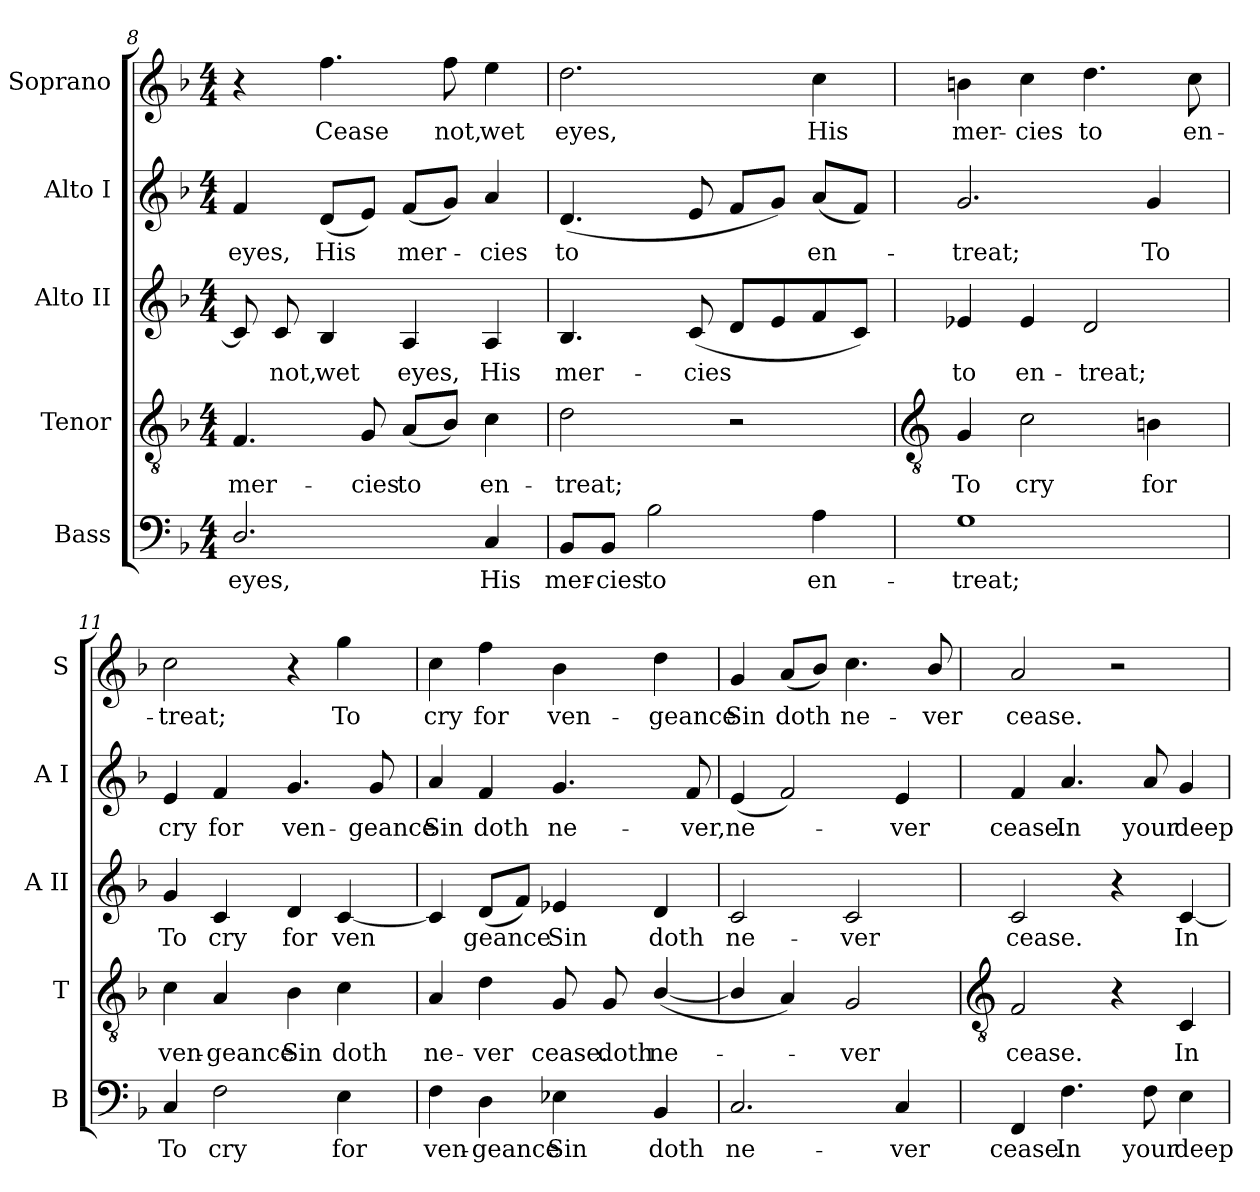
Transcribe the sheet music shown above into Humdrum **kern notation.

**kern	**text	**kern	**text	**kern	**text	**kern	**text	**kern	**text
*part5	*part5	*part4	*part4	*part3	*part3	*part2	*part2	*part1	*part1
*staff5	*staff5	*staff4	*staff4	*staff3	*staff3	*staff2	*staff2	*staff1	*staff1
*I"Bass	*	*I"Tenor	*	*I"Alto II	*	*I"Alto I	*	*I"Soprano	*
*I'B	*	*I'T	*	*I'A II	*	*I'A I	*	*I'S	*
*clefF4	*	*clefGv2	*	*clefG2	*	*clefG2	*	*clefG2	*
*k[b-]	*	*k[b-]	*	*k[b-]	*	*k[b-]	*	*k[b-]	*
*F:	*	*F:	*	*F:	*	*F:	*	*F:	*
*M4/4	*	*M4/4	*	*M4/4	*	*M4/4	*	*M4/4	*
=8	=8	=8	=8	=8	=8	=8	=8	=8	=8
!	!LO:LY:b	!	!LO:LY:b	!	!	!	!LO:LY:b	!	!
2.D/	eyes,	4.F	mer-	8c]	.	4f	eyes,	4r	.
!	!	!	!	!	!LO:LY:b	!	!	!	!
.	.	.	.	8c	not,	.	.	.	.
!	!	!	!	!	!LO:LY:b	!	!LO:LY:b	!	!LO:LY:b
.	.	.	.	4B-	wet	(<8dL	His	4.ff	Cease
!	!	!	!LO:LY:b	!	!	!	!	!	!
.	.	8G	-cies	.	.	8eJ)	.	.	.
!	!	!	!LO:LY:b	!	!LO:LY:b	!	!LO:LY:b	!	!
.	.	(<8AL	to	4A	eyes,	(<8fL	mer-	.	.
!	!	!	!	!	!	!	!	!	!LO:LY:b
.	.	8B-J)	.	.	.	8gJ)	.	8ff	not,
!	!LO:LY:b	!	!LO:LY:b	!	!LO:LY:b	!	!LO:LY:b	!	!LO:LY:b
4C	His	4c	en-	4A	His	4a	cies	4ee	wet
=9	=9	=9	=9	=9	=9	=9	=9	=9	=9
!	!LO:LY:b	!	!LO:LY:b	!	!LO:LY:b	!	!LO:LY:b	!	!LO:LY:b
8BB-/L	mer-	2d	-treat;	4.B-	mer-	(<4.d	to	2.dd	eyes,
!	!LO:LY:b	!	!	!	!	!	!	!	!
8BB-/J	-cies	.	.	.	.	.	.	.	.
!	!LO:LY:b	!	!	!	!	!	!	!	!
2B-	to	.	.	.	.	.	.	.	.
!	!	!	!	!	!LO:LY:b	!	!	!	!
.	.	.	.	(<8c	-cies	8e	.	.	.
.	.	2r	.	8dL	.	8fL	.	.	.
.	.	.	.	8e	.	8gJ)	.	.	.
!	!LO:LY:b	!	!	!	!	!	!LO:LY:b	!	!LO:LY:b
4A	en-	.	.	8f	.	(<8aL	en-	4cc	His
.	.	.	.	8cJ)	.	8fJ)	.	.	.
!!LO:LB:g=z
=10	=10	=10	=10	=10	=10	=10	=10	=10	=10
*	*	*clefGv2	*	*	*	*	*	*	*
!	!LO:LY:b	!	!LO:LY:b	!	!LO:LY:b	!	!LO:LY:b	!	!LO:LY:b
1G	-treat;	4G	To	4e-X	to	2.g	treat;	4bn	mer-
!	!	!	!LO:LY:b	!	!LO:LY:b	!	!	!	!LO:LY:b
.	.	2c	cry	4e-	en-	.	.	4cc	-cies
!	!	!	!	!	!LO:LY:b	!	!	!	!LO:LY:b
.	.	.	.	2d	-treat;	.	.	4.dd	to
!	!	!	!LO:LY:b	!	!	!	!LO:LY:b	!	!
.	.	4Bn	for	.	.	4g	To	.	.
!	!	!	!	!	!	!	!	!	!LO:LY:b
.	.	.	.	.	.	.	.	8cc	en-
=11	=11	=11	=11	=11	=11	=11	=11	=11	=11
!	!LO:LY:b	!	!LO:LY:b	!	!LO:LY:b	!	!LO:LY:b	!	!LO:LY:b
4C	To	4c	ven-	4g	To	4e	cry	2cc	-treat;
!	!LO:LY:b	!	!LO:LY:b	!	!LO:LY:b	!	!LO:LY:b	!	!
2F	cry	4A	-geance	4c	cry	4f	for	.	.
!	!	!	!LO:LY:b	!	!LO:LY:b	!	!LO:LY:b	!	!
.	.	4B-	Sin	4d	for	4.g	ven-	4r	.
!	!LO:LY:b	!	!LO:LY:b	!	!LO:LY:b	!	!	!	!LO:LY:b
4E	for	4c	doth	[4c	ven	.	.	4gg	To
!	!	!	!	!	!	!	!LO:LY:b	!	!
.	.	.	.	.	.	8g	-geance	.	.
=12	=12	=12	=12	=12	=12	=12	=12	=12	=12
!	!LO:LY:b	!	!LO:LY:b	!	!	!	!LO:LY:b	!	!LO:LY:b
4F	ven-	4A	ne-	4c]	.	4a	Sin	4cc	cry
!	!LO:LY:b	!	!LO:LY:b	!	!LO:LY:b	!	!LO:LY:b	!	!LO:LY:b
4D	-geance	4d	-ver	(<8dL	geance	4f	doth	4ff	for
.	.	.	.	8fJ)	.	.	.	.	.
!	!LO:LY:b	!	!LO:LY:b	!	!LO:LY:b	!	!LO:LY:b	!	!LO:LY:b
4E-X	Sin	8G	cease.	4e-X	Sin	4.g	ne-	4b-	ven-
!	!	!	!LO:LY:b	!	!	!	!	!	!
.	.	8G	doth	.	.	.	.	.	.
!	!LO:LY:b	!	!LO:LY:b	!	!LO:LY:b	!	!	!	!LO:LY:b
4BB-	doth	(<[4B-/	ne-	4d	doth	.	.	4dd	-geance
!	!	!	!	!	!	!	!LO:LY:b	!	!
.	.	.	.	.	.	8f	-ver,	.	.
=13	=13	=13	=13	=13	=13	=13	=13	=13	=13
!	!LO:LY:b	!	!	!	!LO:LY:b	!	!LO:LY:b	!	!LO:LY:b
2.C	ne-	4B-/]	.	2c	ne-	(<4e	ne-	4g	Sin
!	!	!	!	!	!	!	!	!	!LO:LY:b
.	.	4A)	.	.	.	2f)	.	(<8aL	doth
.	.	.	.	.	.	.	.	8b-J)	.
!	!	!	!LO:LY:b	!	!LO:LY:b	!	!	!	!LO:LY:b
.	.	2G	ver	2c	-ver	.	.	4.cc	ne-
!	!LO:LY:b	!	!	!	!	!	!LO:LY:b	!	!
4C	-ver	.	.	.	.	4e	ver	.	.
!	!	!	!	!	!	!	!	!	!LO:LY:b
.	.	.	.	.	.	.	.	8b-/	-ver
!!LO:LB:g=z
=14	=14	=14	=14	=14	=14	=14	=14	=14	=14
*	*	*clefGv2	*	*	*	*	*	*	*
!	!LO:LY:b	!	!LO:LY:b	!	!LO:LY:b	!	!LO:LY:b	!	!LO:LY:b
4FF	cease.	2F	cease.	2c	cease.	4f	cease.	2a	cease.
!	!LO:LY:b	!	!	!	!	!	!LO:LY:b	!	!
4.F	In	.	.	.	.	4.a	In	.	.
.	.	4r	.	4r	.	.	.	2r	.
!	!LO:LY:b	!	!	!	!	!	!LO:LY:b	!	!
8F	your	.	.	.	.	8a	your	.	.
!	!LO:LY:b	!	!LO:LY:b	!	!LO:LY:b	!	!LO:LY:b	!	!
4E	deep	4C	In	[4c	In	4g	deep	.	.
=	=	=	=	=	=	=	=	=	=
*-	*-	*-	*-	*-	*-	*-	*-	*-	*-
